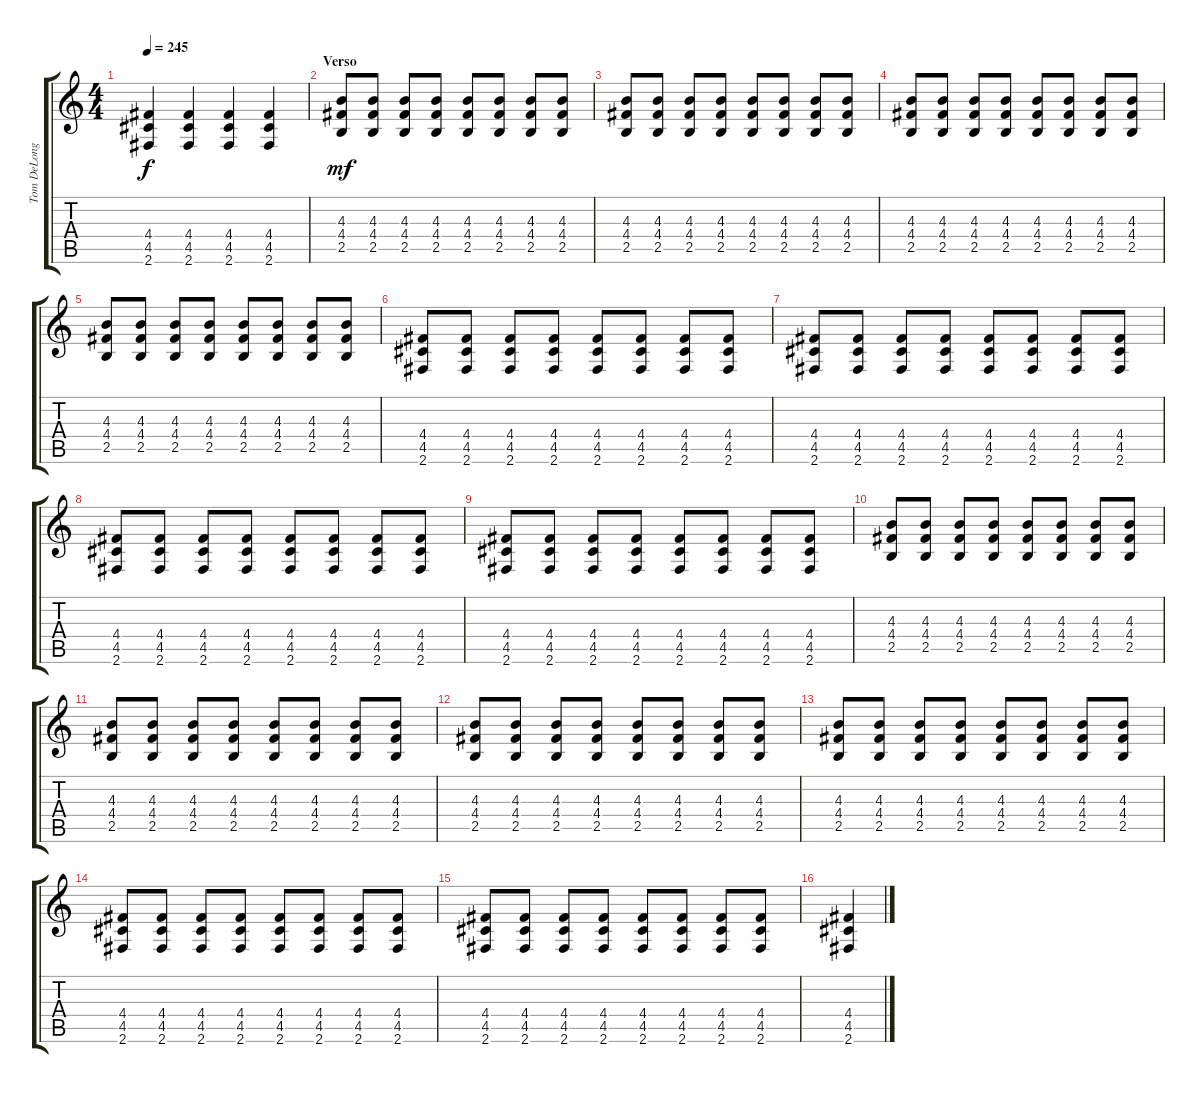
\track ("Tom DeLonge - Guitarra" "Tom DeLong") {instrument distortionguitar}
\staff {score tabs}
\tuning (E4 B3 G3 D3 A2 E2) {hide}
\ts (4 4)
\tempo 245
\clef g2
\ks c
(4.4 4.5 2.6).4{dy f} (4.4 4.5 2.6).4 (4.4 4.5 2.6).4 (4.4 4.5 2.6).4 |
\section ("" "Verso")
(4.3 4.4 2.5).8{dy mf} (4.3 4.4 2.5).8 (4.3 4.4 2.5).8 (4.3 4.4 2.5).8 (4.3 4.4 2.5).8 (4.3 4.4 2.5).8 (4.3 4.4 2.5).8 (4.3 4.4 2.5).8 |
(4.3 4.4 2.5).8 (4.3 4.4 2.5).8 (4.3 4.4 2.5).8 (4.3 4.4 2.5).8 (4.3 4.4 2.5).8 (4.3 4.4 2.5).8 (4.3 4.4 2.5).8 (4.3 4.4 2.5).8 |
(4.3 4.4 2.5).8 (4.3 4.4 2.5).8 (4.3 4.4 2.5).8 (4.3 4.4 2.5).8 (4.3 4.4 2.5).8 (4.3 4.4 2.5).8 (4.3 4.4 2.5).8 (4.3 4.4 2.5).8 |
(4.3 4.4 2.5).8 (4.3 4.4 2.5).8 (4.3 4.4 2.5).8 (4.3 4.4 2.5).8 (4.3 4.4 2.5).8 (4.3 4.4 2.5).8 (4.3 4.4 2.5).8 (4.3 4.4 2.5).8 |
(4.4 4.5 2.6).8 (4.4 4.5 2.6).8 (4.4 4.5 2.6).8 (4.4 4.5 2.6).8 (4.4 4.5 2.6).8 (4.4 4.5 2.6).8 (4.4 4.5 2.6).8 (4.4 4.5 2.6).8 |
(4.4 4.5 2.6).8 (4.4 4.5 2.6).8 (4.4 4.5 2.6).8 (4.4 4.5 2.6).8 (4.4 4.5 2.6).8 (4.4 4.5 2.6).8 (4.4 4.5 2.6).8 (4.4 4.5 2.6).8 |
(4.4 4.5 2.6).8 (4.4 4.5 2.6).8 (4.4 4.5 2.6).8 (4.4 4.5 2.6).8 (4.4 4.5 2.6).8 (4.4 4.5 2.6).8 (4.4 4.5 2.6).8 (4.4 4.5 2.6).8 |
(4.4 4.5 2.6).8 (4.4 4.5 2.6).8 (4.4 4.5 2.6).8 (4.4 4.5 2.6).8 (4.4 4.5 2.6).8 (4.4 4.5 2.6).8 (4.4 4.5 2.6).8 (4.4 4.5 2.6).8 |
(4.3 4.4 2.5).8 (4.3 4.4 2.5).8 (4.3 4.4 2.5).8 (4.3 4.4 2.5).8 (4.3 4.4 2.5).8 (4.3 4.4 2.5).8 (4.3 4.4 2.5).8 (4.3 4.4 2.5).8 |
(4.3 4.4 2.5).8 (4.3 4.4 2.5).8 (4.3 4.4 2.5).8 (4.3 4.4 2.5).8 (4.3 4.4 2.5).8 (4.3 4.4 2.5).8 (4.3 4.4 2.5).8 (4.3 4.4 2.5).8 |
(4.3 4.4 2.5).8 (4.3 4.4 2.5).8 (4.3 4.4 2.5).8 (4.3 4.4 2.5).8 (4.3 4.4 2.5).8 (4.3 4.4 2.5).8 (4.3 4.4 2.5).8 (4.3 4.4 2.5).8 |
(4.3 4.4 2.5).8 (4.3 4.4 2.5).8 (4.3 4.4 2.5).8 (4.3 4.4 2.5).8 (4.3 4.4 2.5).8 (4.3 4.4 2.5).8 (4.3 4.4 2.5).8 (4.3 4.4 2.5).8 |
(4.4 4.5 2.6).8 (4.4 4.5 2.6).8 (4.4 4.5 2.6).8 (4.4 4.5 2.6).8 (4.4 4.5 2.6).8 (4.4 4.5 2.6).8 (4.4 4.5 2.6).8 (4.4 4.5 2.6).8 |
(4.4 4.5 2.6).8 (4.4 4.5 2.6).8 (4.4 4.5 2.6).8 (4.4 4.5 2.6).8 (4.4 4.5 2.6).8 (4.4 4.5 2.6).8 (4.4 4.5 2.6).8 (4.4 4.5 2.6).8 |
(4.4 4.5 2.6).4
